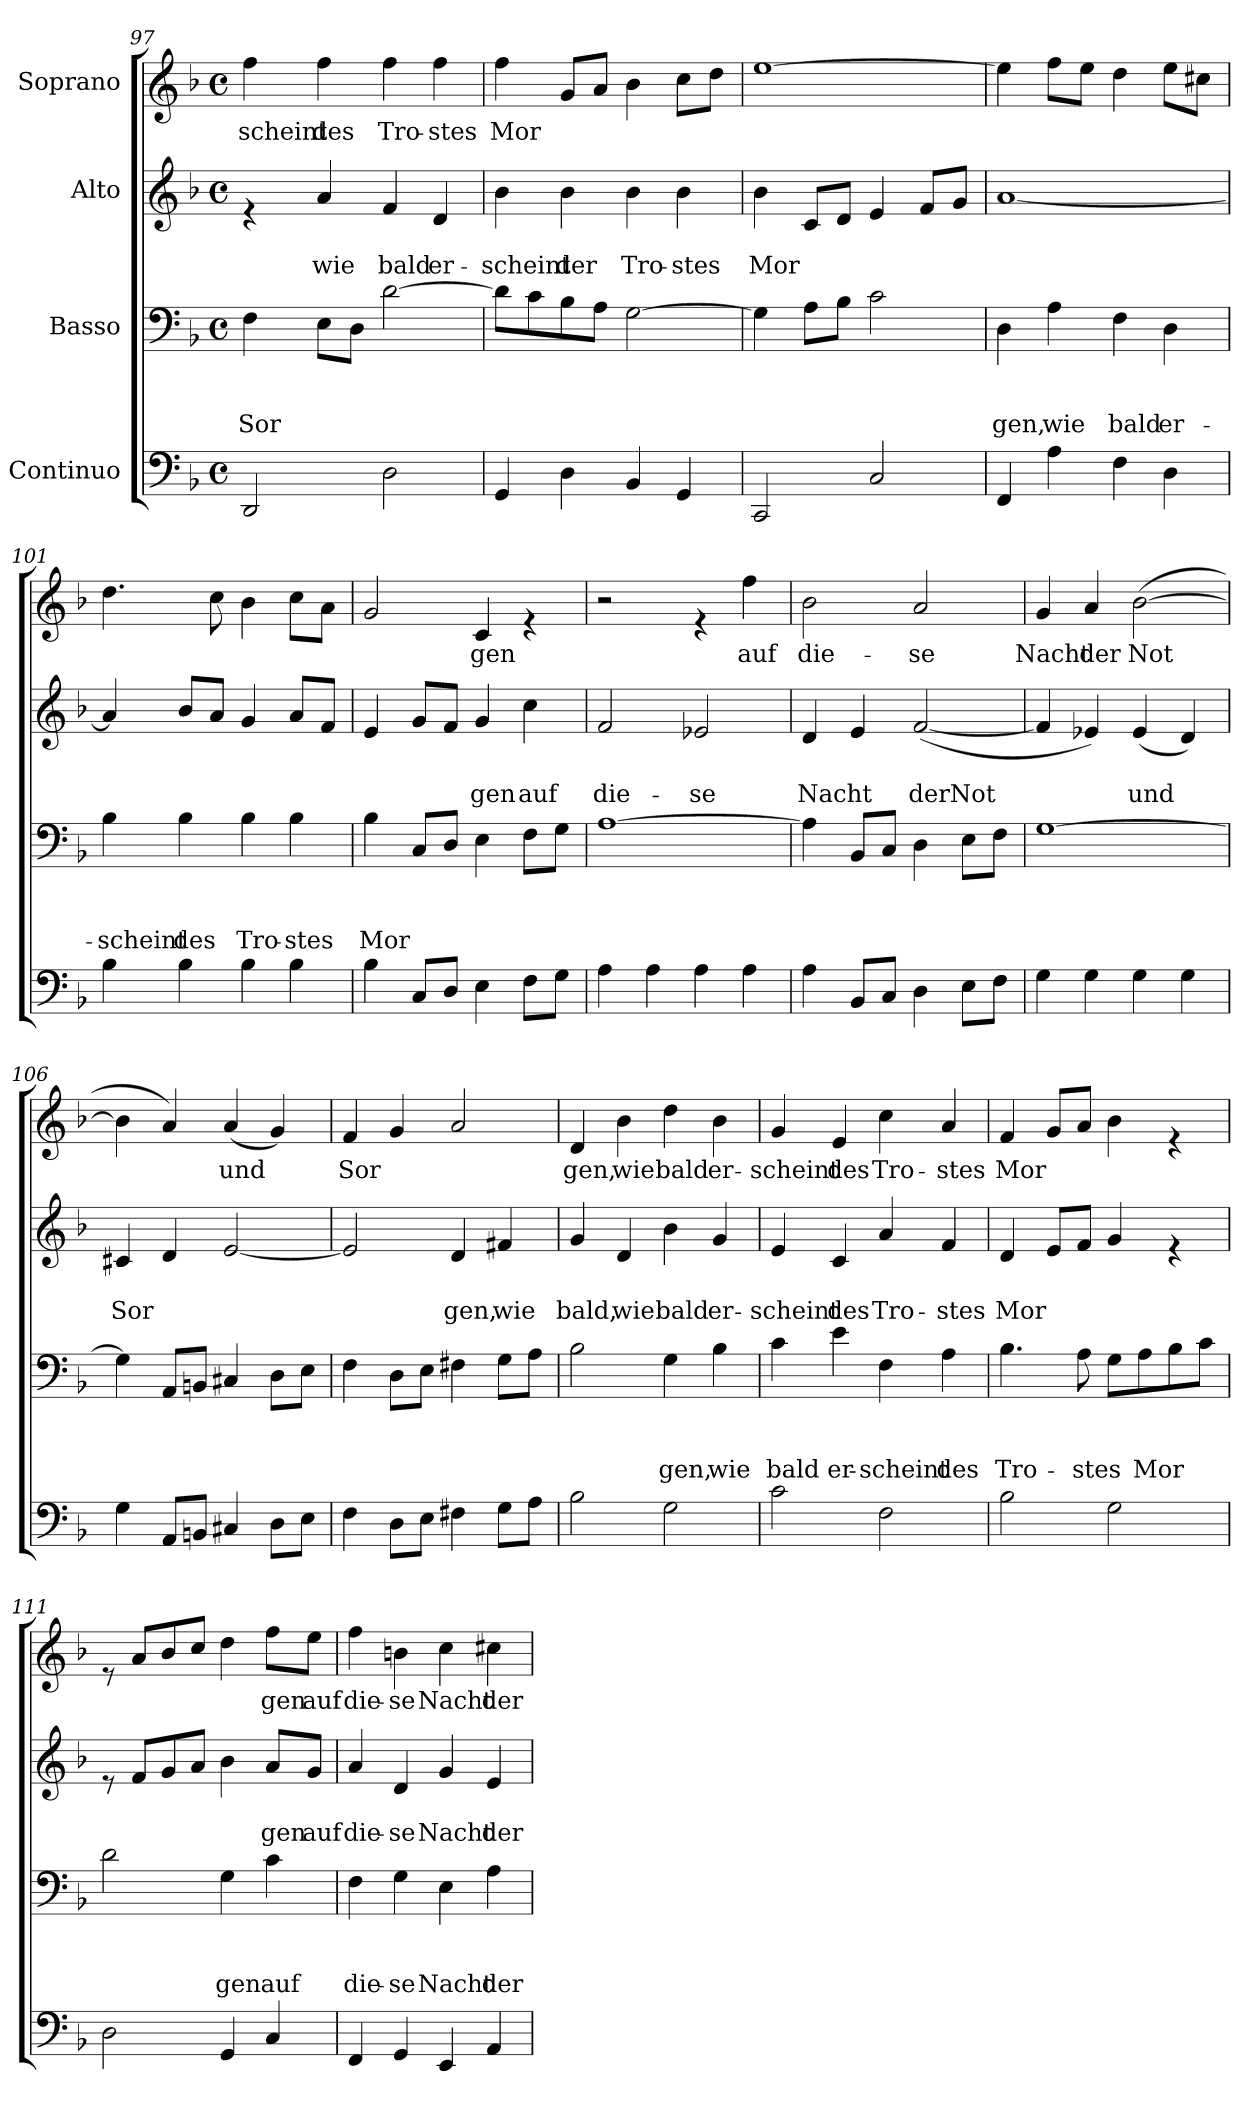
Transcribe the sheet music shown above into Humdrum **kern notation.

**kern	**kern	**text	**text	**text	**kern	**text	**text	**kern	**text
*part4	*part3	*part3	*part3	*part3	*part2	*part2	*part2	*part1	*part1
*staff4	*staff3	*staff3	*staff3	*staff3	*staff2	*staff2	*staff2	*staff1	*staff1
*I"Continuo	*I"Basso	*	*	*	*I"Alto	*	*	*I"Soprano	*
*clefF4	*clefF4	*	*	*	*clefG2	*	*	*clefG2	*
*k[b-]	*k[b-]	*	*	*	*k[b-]	*	*	*k[b-]	*
*F:	*F:	*	*	*	*F:	*	*	*F:	*
*M4/4	*M4/4	*	*	*	*M4/4	*	*	*M4/4	*
*met(c)	*met(c)	*	*	*	*met(c)	*	*	*met(c)	*
=97	=97	=97	=97	=97	=97	=97	=97	=97	=97
!	!	!	!	!LO:LY:b	!	!	!	!	!LO:LY:b
2DD/	4F\	.	.	Sor	4re	.	.	4ff\	-scheint
!	!	!	!	!	!	!	!LO:LY:b	!	!LO:LY:b
.	8E\L	.	.	.	4a/	.	wie	4ff\	des
.	8D\J	.	.	.	.	.	.	.	.
!	!	!	!	!	!	!	!LO:LY:b	!	!LO:LY:b
2D\	[>2d\	.	.	.	4f/	.	bald	4ff\	Tro-
!	!	!	!	!	!	!	!LO:LY:b	!	!LO:LY:b
.	.	.	.	.	4d/	.	er-	4ff\	-stes
=98	=98	=98	=98	=98	=98	=98	=98	=98	=98
!	!	!	!	!	!	!	!LO:LY:b	!	!LO:LY:b
4GG/	8d\L]	.	.	.	4b-\	.	-scheint	4ff\	Mor
.	8c\	.	.	.	.	.	.	.	.
!	!	!	!	!	!	!	!LO:LY:b	!	!
4D\	8B-\	.	.	.	4b-\	.	der	8g/L	.
.	8A\J	.	.	.	.	.	.	8a/J	.
!	!	!	!	!	!	!	!LO:LY:b	!	!
4BB-/	[>2G\	.	.	.	4b-\	.	Tro-	4b-\	.
!	!	!	!	!	!	!	!LO:LY:b	!	!
4GG/	.	.	.	.	4b-\	.	-stes	8cc\L	.
.	.	.	.	.	.	.	.	8dd\J	.
!!LO:LB:g=z
=99	=99	=99	=99	=99	=99	=99	=99	=99	=99
!	!	!	!	!	!	!	!LO:LY:b	!	!
2CC/	4G\]	.	.	.	4b-\	.	Mor	[>1ee	.
.	8A\L	.	.	.	8c/L	.	.	.	.
.	8B-\J	.	.	.	8d/J	.	.	.	.
2C/	2c\	.	.	.	4e/	.	.	.	.
.	.	.	.	.	8f/L	.	.	.	.
.	.	.	.	.	8g/J	.	.	.	.
=100	=100	=100	=100	=100	=100	=100	=100	=100	=100
!	!	!	!	!LO:LY:b	!	!	!	!	!
4FF/	4D\	.	.	gen,	[<1a	.	.	4ee\]	.
!	!	!	!	!LO:LY:b	!	!	!	!	!
4A\	4A\	.	.	wie	.	.	.	8ff\L	.
.	.	.	.	.	.	.	.	8ee\J	.
!	!	!	!	!LO:LY:b	!	!	!	!	!
4F\	4F\	.	.	bald	.	.	.	4dd\	.
!	!	!	!	!LO:LY:b	!	!	!	!	!
4D\	4D\	.	.	er-	.	.	.	8ee\L	.
.	.	.	.	.	.	.	.	8cc#X\J	.
=101	=101	=101	=101	=101	=101	=101	=101	=101	=101
!	!	!	!	!LO:LY:b	!	!	!	!	!
4B-\	4B-\	.	.	-scheint	4a/]	.	.	4.dd\	.
!	!	!	!	!LO:LY:b	!	!	!	!	!
4B-\	4B-\	.	.	des	8b-/L	.	.	.	.
.	.	.	.	.	8a/J	.	.	8cc\	.
!	!	!	!	!LO:LY:b	!	!	!	!	!
4B-\	4B-\	.	.	Tro-	4g/	.	.	4b-\	.
!	!	!	!	!LO:LY:b	!	!	!	!	!
4B-\	4B-\	.	.	-stes	8a/L	.	.	8cc\L	.
.	.	.	.	.	8f/J	.	.	8a\J	.
=102	=102	=102	=102	=102	=102	=102	=102	=102	=102
!	!	!	!	!LO:LY:b	!	!	!	!	!
4B-\	4B-\	.	.	Mor	4e/	.	.	2g/	.
8C/L	8C/L	.	.	.	8g/L	.	.	.	.
8D/J	8D/J	.	.	.	8f/J	.	.	.	.
!	!	!	!	!	!	!	!LO:LY:b	!	!LO:LY:b
4E\	4E\	.	.	.	4g/	.	gen	4c/	gen
!	!	!	!	!	!	!	!LO:LY:b	!	!
8F\L	8F\L	.	.	.	4cc\	.	auf	4re	.
8G\J	8G\J	.	.	.	.	.	.	.	.
=103	=103	=103	=103	=103	=103	=103	=103	=103	=103
!	!	!	!	!	!	!	!LO:LY:b	!	!
4A\	[>1A	.	.	.	2f/	.	die-	2r	.
4A\	.	.	.	.	.	.	.	.	.
!	!	!	!	!	!	!	!LO:LY:b	!	!
4A\	.	.	.	.	2e-X/	.	-se	4re	.
!	!	!	!	!	!	!	!	!	!LO:LY:b
4A\	.	.	.	.	.	.	.	4ff\	auf
!!LO:PB:g=z
=104	=104	=104	=104	=104	=104	=104	=104	=104	=104
!	!	!	!	!	!	!	!LO:LY:b	!	!LO:LY:b
4A\	4A\]	.	.	.	4d/	.	Nacht	2b-\	die-
8BB-/L	8BB-/L	.	.	.	4e/	.	.	.	.
8C/J	8C/J	.	.	.	.	.	.	.	.
!	!	!	!	!	!	!	!LO:LY:b	!	!LO:LY:b
4D\	4D\	.	.	.	(<[<2f/	.	derNot	2a/	-se
8E\L	8E\L	.	.	.	.	.	.	.	.
8F\J	8F\J	.	.	.	.	.	.	.	.
!!LO:LB:g=z
=105	=105	=105	=105	=105	=105	=105	=105	=105	=105
!	!	!	!	!	!	!	!	!	!LO:LY:b
4G\	[>1G	.	.	.	4f/]	.	.	4g/	Nacht
!	!	!	!	!	!	!	!	!	!LO:LY:b
4G\	.	.	.	.	4e-X/)	.	.	4a/	der
!	!	!	!	!	!	!	!LO:LY:b	!	!LO:LY:b
4G\	.	.	.	.	(<4e-/	.	und	(>[>2b-\	Not
4G\	.	.	.	.	4d/)	.	.	.	.
=106	=106	=106	=106	=106	=106	=106	=106	=106	=106
!	!	!	!	!	!	!	!LO:LY:b	!	!
4G\	4G\]	.	.	.	4c#X/	.	Sor	4b-\]	.
8AA/L	8AA/L	.	.	.	4d/	.	.	4a/)	.
8BBn/J	8BBn/J	.	.	.	.	.	.	.	.
!	!	!	!	!	!	!	!	!	!LO:LY:b
4C#X/	4C#X/	.	.	.	[<2e/	.	.	(<4a/	und
8D\L	8D\L	.	.	.	.	.	.	4g/)	.
8E\J	8E\J	.	.	.	.	.	.	.	.
=107	=107	=107	=107	=107	=107	=107	=107	=107	=107
!	!	!	!	!	!	!	!	!	!LO:LY:b
4F\	4F\	.	.	.	2e/]	.	.	4f/	Sor
8D\L	8D\L	.	.	.	.	.	.	4g/	.
8E\J	8E\J	.	.	.	.	.	.	.	.
!	!	!	!	!	!	!	!LO:LY:b	!	!
4F#X\	4F#X\	.	.	.	4d/	.	gen,	2a/	.
!	!	!	!	!	!	!	!LO:LY:b	!	!
8G\L	8G\L	.	.	.	4f#X/	.	wie	.	.
8A\J	8A\J	.	.	.	.	.	.	.	.
=108	=108	=108	=108	=108	=108	=108	=108	=108	=108
!	!	!	!	!	!	!	!LO:LY:b	!	!LO:LY:b
2B-\	2B-\	.	.	.	4g/	.	bald,	4d/	gen,
!	!	!	!	!	!	!	!LO:LY:b	!	!LO:LY:b
.	.	.	.	.	4d/	.	wie	4b-\	wie
!	!	!	!	!LO:LY:b	!	!	!LO:LY:b	!	!LO:LY:b
2G\	4G\	.	.	gen,	4b-\	.	bald	4dd\	bald
!	!	!	!	!LO:LY:b	!	!	!LO:LY:b	!	!LO:LY:b
.	4B-\	.	.	wie	4g/	.	er-	4b-\	er-
=109	=109	=109	=109	=109	=109	=109	=109	=109	=109
!	!	!	!	!LO:LY:b	!	!	!LO:LY:b	!	!LO:LY:b
2c\	4c\	.	.	bald	4e/	.	-scheint	4g/	-scheint
!	!	!	!	!LO:LY:b	!	!	!LO:LY:b	!	!LO:LY:b
.	4e\	.	.	er-	4c/	.	des	4e/	des
!	!	!	!	!LO:LY:b	!	!	!LO:LY:b	!	!LO:LY:b
2F\	4F\	.	.	-scheint	4a/	.	Tro-	4cc\	Tro-
!	!	!	!	!LO:LY:b	!	!	!LO:LY:b	!	!LO:LY:b
.	4A\	.	.	des	4f/	.	-stes	4a/	-stes
!!LO:LB:g=z
=110	=110	=110	=110	=110	=110	=110	=110	=110	=110
!	!	!	!	!LO:LY:b	!	!	!LO:LY:b	!	!LO:LY:b
2B-\	4.B-\	.	.	Tro-	4d/	.	Mor	4f/	Mor
.	.	.	.	.	8e/L	.	.	8g/L	.
!	!	!	!	!LO:LY:b	!	!	!	!	!
.	8A\	.	.	-stes	8f/J	.	.	8a/J	.
2G\	8G\L	.	.	.	4g/	.	.	4b-\	.
!	!	!	!	!LO:LY:b	!	!	!	!	!
.	8A\	.	.	Mor	.	.	.	.	.
.	8B-\	.	.	.	4re	.	.	4re	.
.	8c\J	.	.	.	.	.	.	.	.
!!LO:LB:g=z
=111	=111	=111	=111	=111	=111	=111	=111	=111	=111
2D\	2d\	.	.	.	8re	.	.	8re	.
.	.	.	.	.	8f/L	.	.	8a/L	.
.	.	.	.	.	8g/	.	.	8b-/	.
.	.	.	.	.	8a/J	.	.	8cc/J	.
!	!	!	!	!LO:LY:b	!	!	!	!	!
4GG/	4G\	.	.	gen	4b-\	.	.	4dd\	.
!	!	!	!	!LO:LY:b	!	!	!LO:LY:b	!	!LO:LY:b
4C/	4c\	.	.	auf	8a/L	.	gen	8ff\L	gen
!	!	!	!	!	!	!	!LO:LY:b	!	!LO:LY:b
.	.	.	.	.	8g/J	.	auf	8ee\J	auf
=112	=112	=112	=112	=112	=112	=112	=112	=112	=112
!	!	!	!	!LO:LY:b	!	!	!LO:LY:b	!	!LO:LY:b
4FF/	4F\	.	.	die-	4a/	.	die-	4ff\	die-
!	!	!	!	!LO:LY:b	!	!	!LO:LY:b	!	!LO:LY:b
4GG/	4G\	.	.	-se	4d/	.	-se	4bn\	-se
!	!	!	!	!LO:LY:b	!	!	!LO:LY:b	!	!LO:LY:b
4EE/	4E\	.	.	Nacht	4g/	.	Nacht	4cc\	Nacht
!	!	!	!	!LO:LY:b	!	!	!LO:LY:b	!	!LO:LY:b
4AA/	4A\	.	.	der	4e/	.	der	4cc#X\	der
=	=	=	=	=	=	=	=	=	=
*-	*-	*-	*-	*-	*-	*-	*-	*-	*-
